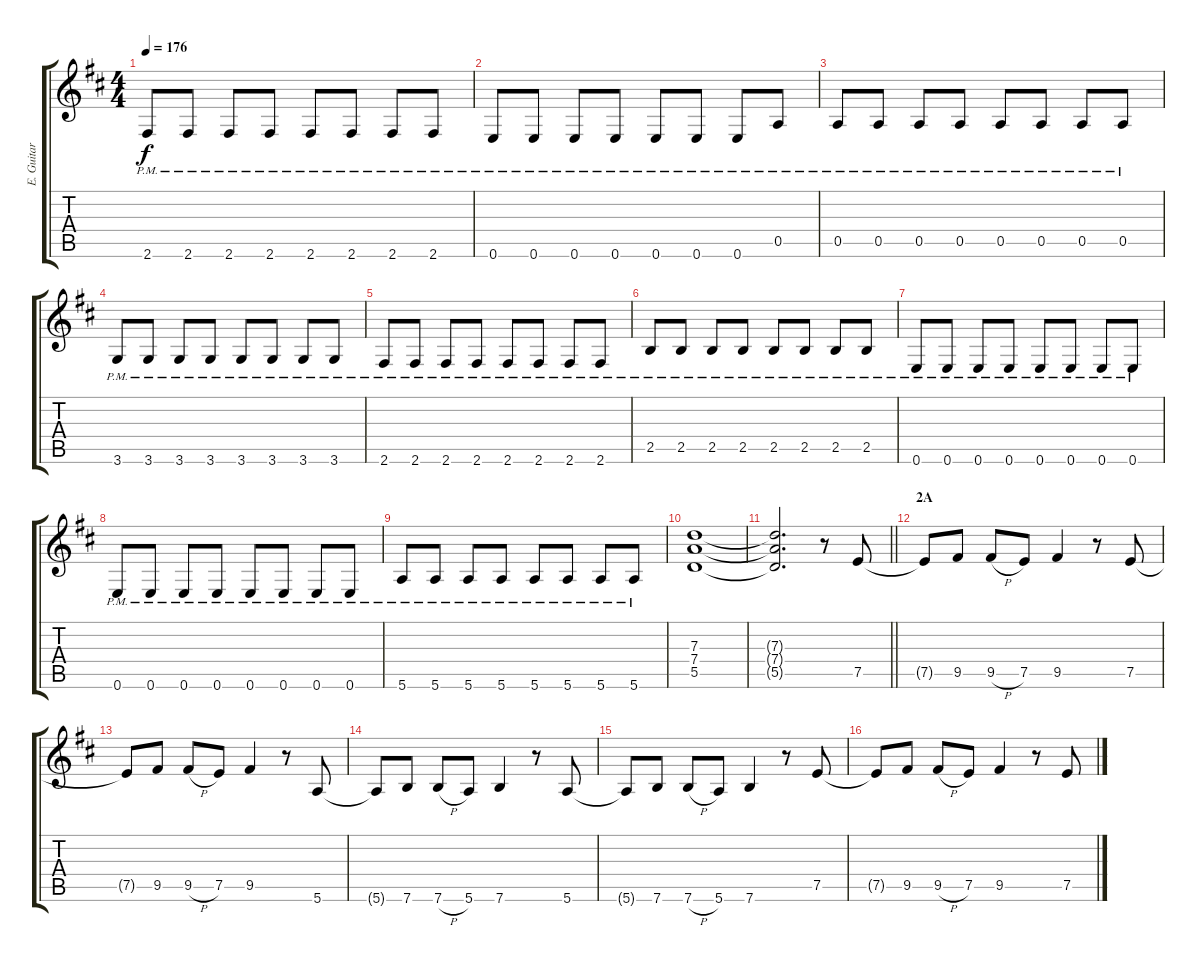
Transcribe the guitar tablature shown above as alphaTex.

\track ("E. Guitar II" "E. Guitar ") {instrument overdrivenguitar}
\staff {score tabs}
\tuning (E4 B3 G3 D3 A2 E2) {hide}
\ts (4 4)
\tempo 176
\clef g2
\ks d
2.6{pm}.8{dy f} 2.6{pm}.8 2.6{pm}.8 2.6{pm}.8 2.6{pm}.8 2.6{pm}.8 2.6{pm}.8 2.6{pm}.8 |
0.6{pm}.8 0.6{pm}.8 0.6{pm}.8 0.6{pm}.8 0.6{pm}.8 0.6{pm}.8 0.6{pm}.8 0.5{pm}.8 |
0.5{pm}.8 0.5{pm}.8 0.5{pm}.8 0.5{pm}.8 0.5{pm}.8 0.5{pm}.8 0.5{pm}.8 0.5{pm}.8 |
3.6{pm}.8 3.6{pm}.8 3.6{pm}.8 3.6{pm}.8 3.6{pm}.8 3.6{pm}.8 3.6{pm}.8 3.6{pm}.8 |
2.6{pm}.8 2.6{pm}.8 2.6{pm}.8 2.6{pm}.8 2.6{pm}.8 2.6{pm}.8 2.6{pm}.8 2.6{pm}.8 |
2.5{pm}.8 2.5{pm}.8 2.5{pm}.8 2.5{pm}.8 2.5{pm}.8 2.5{pm}.8 2.5{pm}.8 2.5{pm}.8 |
0.6{pm}.8 0.6{pm}.8 0.6{pm}.8 0.6{pm}.8 0.6{pm}.8 0.6{pm}.8 0.6{pm}.8 0.6{pm}.8 |
0.6{pm}.8 0.6{pm}.8 0.6{pm}.8 0.6{pm}.8 0.6{pm}.8 0.6{pm}.8 0.6{pm}.8 0.6{pm}.8 |
5.6{pm}.8 5.6{pm}.8 5.6{pm}.8 5.6{pm}.8 5.6{pm}.8 5.6{pm}.8 5.6{pm}.8 5.6{pm}.8 |
(7.3 7.4 5.5).1 |
\barLineRight lightlight
(7.3{t} 7.4{t} 5.5{t}).2{d} r.8 7.5.8 |
\section ("" "2A")
7.5{t}.8 9.5.8 9.5{h}.8 7.5.8 9.5.4 r.8 7.5.8 |
7.5{t}.8 9.5.8 9.5{h}.8 7.5.8 9.5.4 r.8 5.6.8 |
5.6{t}.8 7.6.8 7.6{h}.8 5.6.8 7.6.4 r.8 5.6.8 |
5.6{t}.8 7.6.8 7.6{h}.8 5.6.8 7.6.4 r.8 7.5.8 |
7.5{t}.8 9.5.8 9.5{h}.8 7.5.8 9.5.4 r.8 7.5.8
